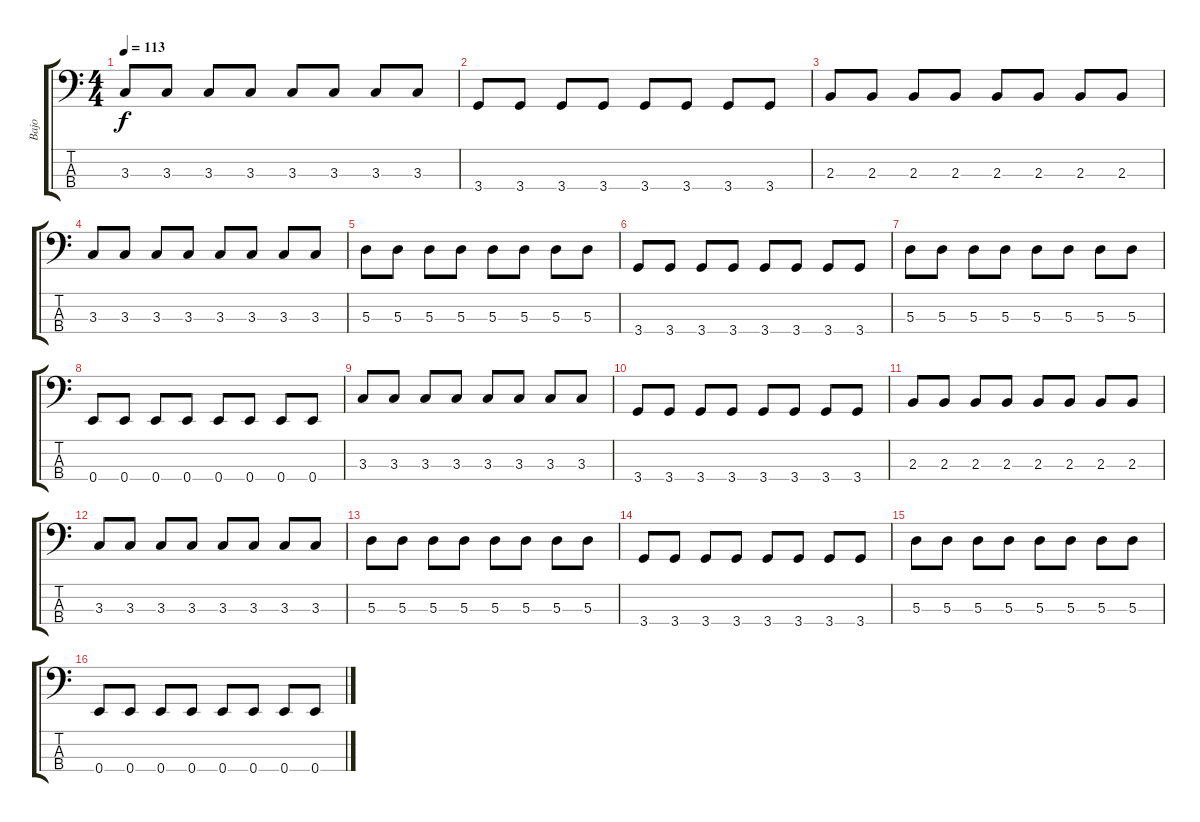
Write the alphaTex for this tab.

\track ("Bajo" "Bajo") {instrument electricbasspick}
\staff {score tabs}
\tuning (G2 D2 A1 E1) {hide}
\ts (4 4)
\tempo 113
\clef f4
\ks c
3.3.8{dy f} 3.3.8 3.3.8 3.3.8 3.3.8 3.3.8 3.3.8 3.3.8 |
3.4.8 3.4.8 3.4.8 3.4.8 3.4.8 3.4.8 3.4.8 3.4.8 |
2.3.8 2.3.8 2.3.8 2.3.8 2.3.8 2.3.8 2.3.8 2.3.8 |
3.3.8 3.3.8 3.3.8 3.3.8 3.3.8 3.3.8 3.3.8 3.3.8 |
5.3.8 5.3.8 5.3.8 5.3.8 5.3.8 5.3.8 5.3.8 5.3.8 |
3.4.8 3.4.8 3.4.8 3.4.8 3.4.8 3.4.8 3.4.8 3.4.8 |
5.3.8 5.3.8 5.3.8 5.3.8 5.3.8 5.3.8 5.3.8 5.3.8 |
0.4.8 0.4.8 0.4.8 0.4.8 0.4.8 0.4.8 0.4.8 0.4.8 |
3.3.8 3.3.8 3.3.8 3.3.8 3.3.8 3.3.8 3.3.8 3.3.8 |
3.4.8 3.4.8 3.4.8 3.4.8 3.4.8 3.4.8 3.4.8 3.4.8 |
2.3.8 2.3.8 2.3.8 2.3.8 2.3.8 2.3.8 2.3.8 2.3.8 |
3.3.8 3.3.8 3.3.8 3.3.8 3.3.8 3.3.8 3.3.8 3.3.8 |
5.3.8 5.3.8 5.3.8 5.3.8 5.3.8 5.3.8 5.3.8 5.3.8 |
3.4.8 3.4.8 3.4.8 3.4.8 3.4.8 3.4.8 3.4.8 3.4.8 |
5.3.8 5.3.8 5.3.8 5.3.8 5.3.8 5.3.8 5.3.8 5.3.8 |
0.4.8 0.4.8 0.4.8 0.4.8 0.4.8 0.4.8 0.4.8 0.4.8
